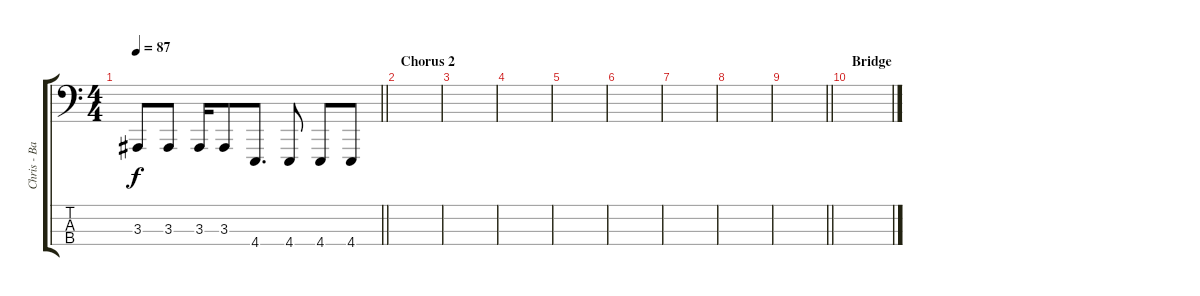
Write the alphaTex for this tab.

\track ("Chris - Basseffect" "Chris - Ba") {instrument lead8bassandlead}
\staff {score tabs}
\tuning (F2 C2 G1 C1) {hide}
\ts (4 4)
\tempo 87
\clef f4
\barLineRight lightlight
\ks c
3.3.8{dy f} 3.3.8 3.3.16 3.3.8 4.4.8{d} 4.4.8 4.4.8 4.4.8 |
\section ("" "Chorus 2")
|
|
|
|
|
|
|
\barLineRight lightlight
|
\section ("" "Bridge")
